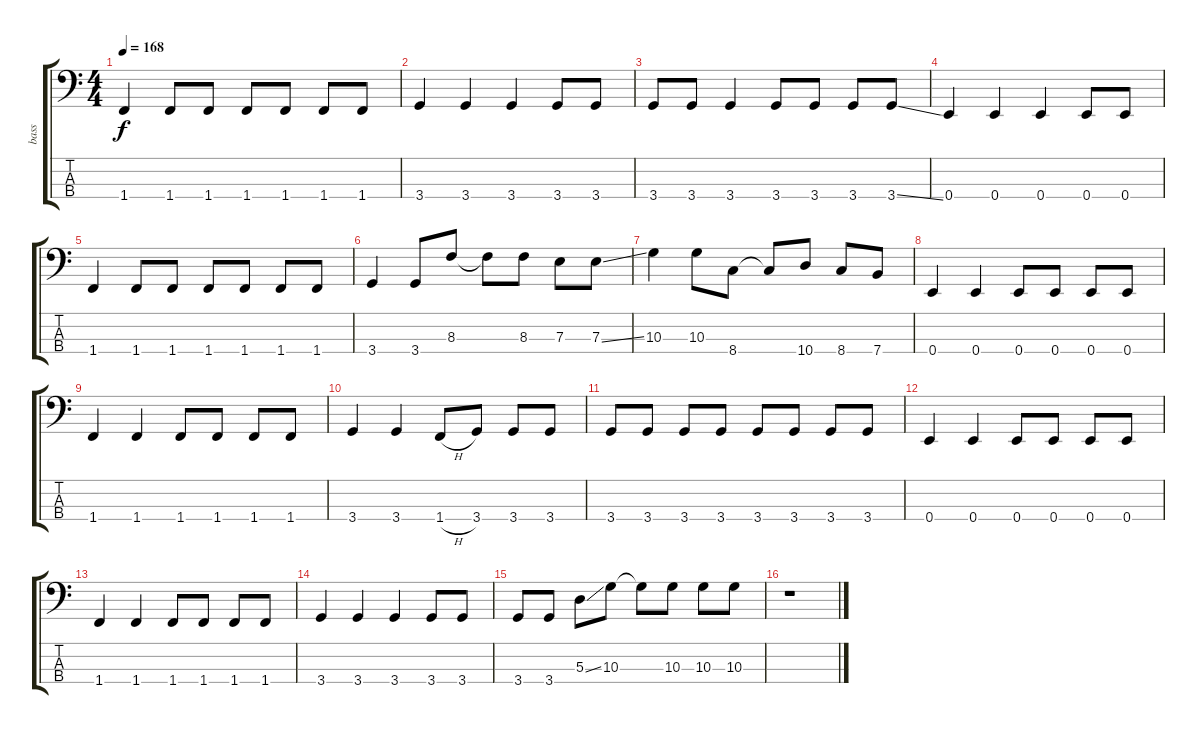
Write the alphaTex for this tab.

\track ("bass" "bass") {instrument electricbasspick}
\staff {score tabs}
\tuning (G2 D2 A1 E1) {hide}
\ts (4 4)
\tempo 168
\clef f4
\ks c
1.4.4{dy f} 1.4.8 1.4.8 1.4.8 1.4.8 1.4.8 1.4.8 |
3.4.4 3.4.4 3.4.4 3.4.8 3.4.8 |
3.4.8 3.4.8 3.4.4 3.4.8 3.4.8 3.4.8 3.4{ss}.8 |
0.4.4 0.4.4 0.4.4 0.4.8 0.4.8 |
1.4.4 1.4.8 1.4.8 1.4.8 1.4.8 1.4.8 1.4.8 |
3.4.4 3.4.8 8.3.8 8.3{t}.8 8.3.8 7.3.8 7.3{ss}.8 |
10.3.4 10.3.8 8.4.8 8.4{t}.8 10.4.8 8.4.8 7.4.8 |
0.4.4 0.4.4 0.4.8 0.4.8 0.4.8 0.4.8 |
1.4.4 1.4.4 1.4.8 1.4.8 1.4.8 1.4.8 |
3.4.4 3.4.4 1.4{h}.8 3.4.8 3.4.8 3.4.8 |
3.4.8 3.4.8 3.4.8 3.4.8 3.4.8 3.4.8 3.4.8 3.4.8 |
0.4.4 0.4.4 0.4.8 0.4.8 0.4.8 0.4.8 |
1.4.4 1.4.4 1.4.8 1.4.8 1.4.8 1.4.8 |
3.4.4 3.4.4 3.4.4 3.4.8 3.4.8 |
3.4.8 3.4.8 5.3{ss}.8 10.3.8 10.3{t}.8 10.3.8 10.3.8 10.3.8 |
r.1
